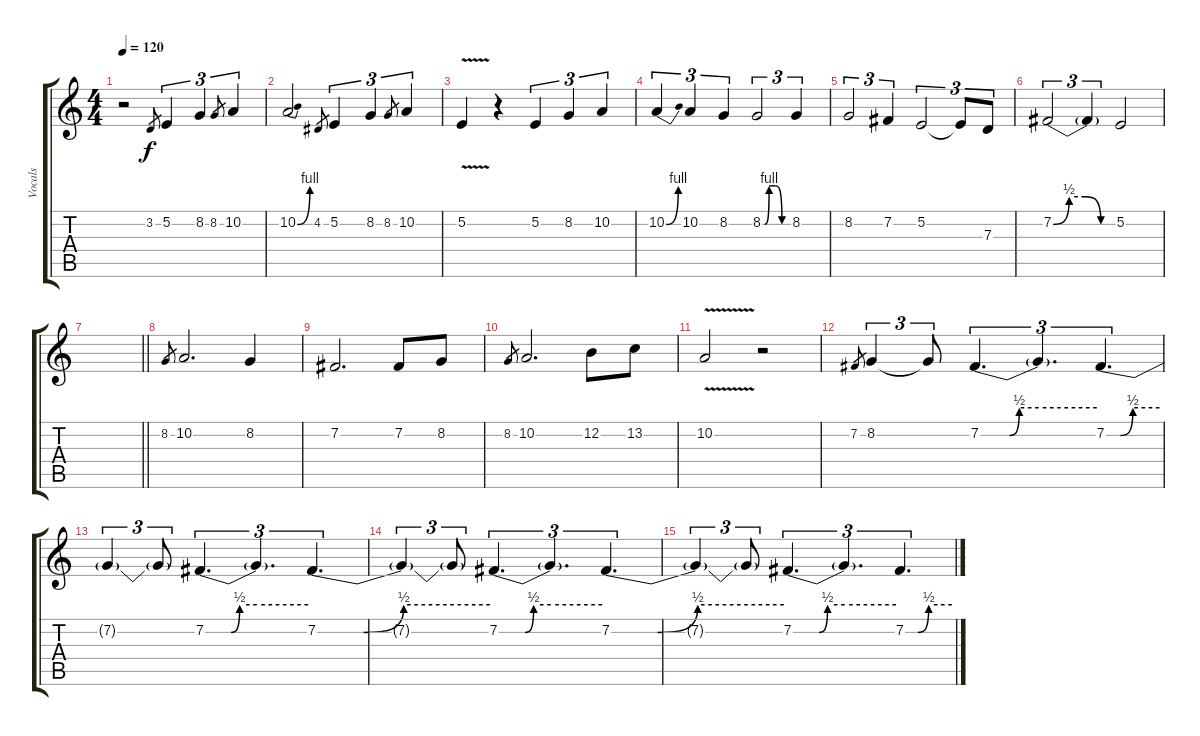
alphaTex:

\track ("Vocals " "Vocals ") {instrument lead2sawtooth}
\staff {score tabs}
\tuning (E4 B3 G3 D3 A2 E2) {hide}
\ts (4 4)
\tempo 120
\clef g2
\ks c
r.2{dy f} 3.2.8{gr} 5.2.4{tu (3 2)} 8.2.4{tu (3 2)} 8.2.8{gr} 10.2.4{tu (3 2)} |
10.2{be (bend 0 0 60 4)}.2 4.2.8{gr} 5.2.4{tu (3 2)} 8.2.4{tu (3 2)} 8.2.8{gr} 10.2.4{tu (3 2)} |
5.2{v}.4 r.4 5.2.4{tu (3 2)} 8.2.4{tu (3 2)} 10.2.4{tu (3 2)} |
10.2{be (bend 0 0 60 4)}.4{tu (3 2)} 10.2.4{tu (3 2)} 8.2.4{tu (3 2)} 8.2{be (custom 0 0 5 0 15 4 30 4 45 0 60 0)}.2{tu (3 2)} 8.2.4{tu (3 2)} |
8.2.2{tu (3 2)} 7.2.4{tu (3 2)} 5.2.2{tu (3 2)} 5.2{t}.8{tu (3 2)} 7.3.8{tu (3 2)} |
7.2{be (custom 0 0 15 2 30 2 45 0 60 0)}.2{tu (3 2)} 7.2{t}.4{tu (3 2)} 5.2.2 |
\barLineRight lightlight
|
\section ("" "")
8.2.8{gr} 10.2.2{d} 8.2.4 |
7.2.2{d} 7.2.8 8.2.8 |
8.2.8{gr} 10.2.2{d} 12.2.8 13.2.8 |
10.2{v}.2 r.2 |
7.2.8{gr} 8.2.4{tu (3 2)} 8.2{t}.8{tu (3 2)} 7.2{be (custom 0 0 15 0 20 2 30 2 60 2)}.4{d tu (3 2)} 7.2{t}.4{d tu (3 2)} 7.2{be (custom 0 0 16 0 30 2 60 2)}.4{d tu (3 2)} |
7.2{t}.4{tu (3 2)} 7.2{t}.8{tu (3 2)} 7.2{be (custom 0 0 15 0 20 2 30 2 60 2)}.4{d tu (3 2) volume 10} 7.2{t}.4{d tu (3 2)} 7.2{be (custom 0 0 16 0 30 2 60 2)}.4{d tu (3 2) volume 8} |
7.2{t}.4{tu (3 2)} 7.2{t}.8{tu (3 2)} 7.2{be (custom 0 0 15 0 20 2 30 2 60 2)}.4{d tu (3 2) volume 6} 7.2{t}.4{d tu (3 2)} 7.2{be (custom 0 0 16 0 30 2 60 2)}.4{d tu (3 2) volume 4} |
7.2{t}.4{tu (3 2)} 7.2{t}.8{tu (3 2)} 7.2{be (custom 0 0 15 0 20 2 30 2 60 2)}.4{d tu (3 2) volume 3} 7.2{t}.4{d tu (3 2)} 7.2{be (custom 0 0 16 0 30 2 60 2)}.4{d tu (3 2) volume 1}
